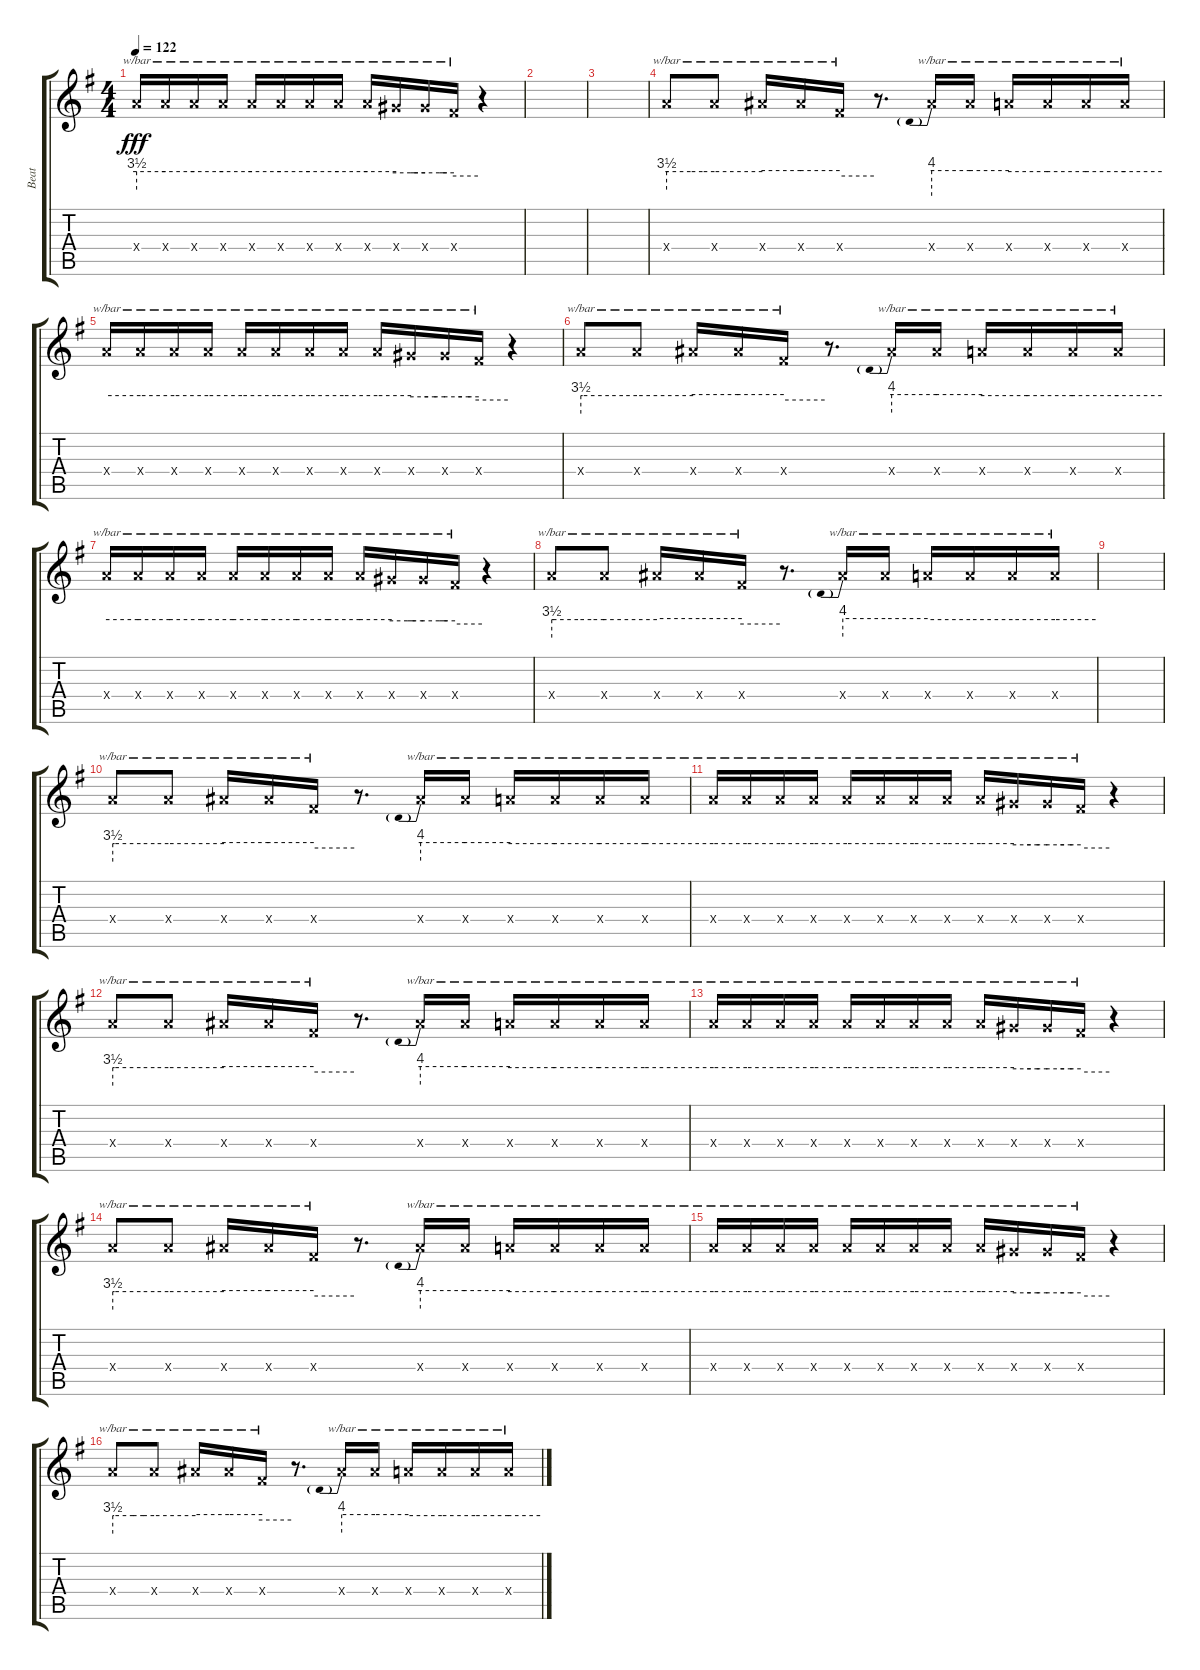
\track ("Beat" "Beat") {instrument electricguitarclean}
\staff {score tabs}
\tuning (E4 B3 G3 D3 A2 E2) {hide}
\ts (4 4)
\tempo 122
\clef g2
\ks g
0.4{x}.16{tbe (hold default 0 14 60 14) dy fff} 0.4{x}.16{tbe (hold default 0 14 60 14)} 0.4{x}.16{tbe (hold default 0 14 60 14)} 0.4{x}.16{tbe (hold default 0 14 60 14)} 0.4{x}.16{tbe (hold default 0 14 60 14)} 0.4{x}.16{tbe (hold default 0 14 60 14)} 0.4{x}.16{tbe (hold default 0 14 60 14)} 0.4{x}.16{tbe (hold default 0 14 60 14)} 0.4{x}.16{tbe (hold default 0 14 60 14)} 0.4{x}.16{tbe (custom default 0 12 30 12 43 12 45 12 60 12)} 0.4{x}.16{tbe (custom default 0 12 30 12 43 12 45 12 60 12)} 0.4{x}.16{tbe (hold default 0 8 60 8)} r.4 |
|
|
0.4{x}.8{tbe (custom default 0 14 2 14 30 14 45 14 60 14)} 0.4{x}.8{tbe (hold default 0 14 60 14)} 0.4{x}.16{tbe (hold default 0 16 60 16)} 0.4{x}.16{tbe (hold default 0 16 60 16)} 0.4{x}.16{tbe (hold default 0 8 60 8)} r.8{d} 0.4{x}.16{tbe (predive default 0 16 60 16)} 0.4{x}.16{tbe (hold default 0 16 60 16)} 0.4{x}.16{tbe (hold default 0 14 60 14)} 0.4{x}.16{tbe (hold default 0 14 60 14)} 0.4{x}.16{tbe (hold default 0 14 60 14)} 0.4{x}.16{tbe (hold default 0 14 60 14)} |
0.4{x}.16{tbe (hold default 0 14 60 14)} 0.4{x}.16{tbe (hold default 0 14 60 14)} 0.4{x}.16{tbe (hold default 0 14 60 14)} 0.4{x}.16{tbe (hold default 0 14 60 14)} 0.4{x}.16{tbe (hold default 0 14 60 14)} 0.4{x}.16{tbe (hold default 0 14 60 14)} 0.4{x}.16{tbe (hold default 0 14 60 14)} 0.4{x}.16{tbe (hold default 0 14 60 14)} 0.4{x}.16{tbe (hold default 0 14 60 14)} 0.4{x}.16{tbe (custom default 0 12 30 12 43 12 45 12 60 12)} 0.4{x}.16{tbe (custom default 0 12 30 12 43 12 45 12 60 12)} 0.4{x}.16{tbe (hold default 0 8 60 8)} r.4 |
0.4{x}.8{tbe (custom default 0 14 2 14 30 14 45 14 60 14)} 0.4{x}.8{tbe (hold default 0 14 60 14)} 0.4{x}.16{tbe (hold default 0 16 60 16)} 0.4{x}.16{tbe (hold default 0 16 60 16)} 0.4{x}.16{tbe (hold default 0 8 60 8)} r.8{d} 0.4{x}.16{tbe (predive default 0 16 60 16)} 0.4{x}.16{tbe (hold default 0 16 60 16)} 0.4{x}.16{tbe (hold default 0 14 60 14)} 0.4{x}.16{tbe (hold default 0 14 60 14)} 0.4{x}.16{tbe (hold default 0 14 60 14)} 0.4{x}.16{tbe (hold default 0 14 60 14)} |
0.4{x}.16{tbe (hold default 0 14 60 14)} 0.4{x}.16{tbe (hold default 0 14 60 14)} 0.4{x}.16{tbe (hold default 0 14 60 14)} 0.4{x}.16{tbe (hold default 0 14 60 14)} 0.4{x}.16{tbe (hold default 0 14 60 14)} 0.4{x}.16{tbe (hold default 0 14 60 14)} 0.4{x}.16{tbe (hold default 0 14 60 14)} 0.4{x}.16{tbe (hold default 0 14 60 14)} 0.4{x}.16{tbe (hold default 0 14 60 14)} 0.4{x}.16{tbe (custom default 0 12 30 12 43 12 45 12 60 12)} 0.4{x}.16{tbe (custom default 0 12 30 12 43 12 45 12 60 12)} 0.4{x}.16{tbe (hold default 0 8 60 8)} r.4 |
0.4{x}.8{tbe (custom default 0 14 2 14 30 14 45 14 60 14)} 0.4{x}.8{tbe (hold default 0 14 60 14)} 0.4{x}.16{tbe (hold default 0 16 60 16)} 0.4{x}.16{tbe (hold default 0 16 60 16)} 0.4{x}.16{tbe (hold default 0 8 60 8)} r.8{d} 0.4{x}.16{tbe (predive default 0 16 60 16)} 0.4{x}.16{tbe (hold default 0 16 60 16)} 0.4{x}.16{tbe (hold default 0 14 60 14)} 0.4{x}.16{tbe (hold default 0 14 60 14)} 0.4{x}.16{tbe (hold default 0 14 60 14)} 0.4{x}.16{tbe (hold default 0 14 60 14)} |
|
0.4{x}.8{tbe (custom default 0 14 2 14 30 14 45 14 60 14)} 0.4{x}.8{tbe (hold default 0 14 60 14)} 0.4{x}.16{tbe (hold default 0 16 60 16)} 0.4{x}.16{tbe (hold default 0 16 60 16)} 0.4{x}.16{tbe (hold default 0 8 60 8)} r.8{d} 0.4{x}.16{tbe (predive default 0 16 60 16)} 0.4{x}.16{tbe (hold default 0 16 60 16)} 0.4{x}.16{tbe (hold default 0 14 60 14)} 0.4{x}.16{tbe (hold default 0 14 60 14)} 0.4{x}.16{tbe (hold default 0 14 60 14)} 0.4{x}.16{tbe (hold default 0 14 60 14)} |
0.4{x}.16{tbe (hold default 0 14 60 14)} 0.4{x}.16{tbe (hold default 0 14 60 14)} 0.4{x}.16{tbe (hold default 0 14 60 14)} 0.4{x}.16{tbe (hold default 0 14 60 14)} 0.4{x}.16{tbe (hold default 0 14 60 14)} 0.4{x}.16{tbe (hold default 0 14 60 14)} 0.4{x}.16{tbe (hold default 0 14 60 14)} 0.4{x}.16{tbe (hold default 0 14 60 14)} 0.4{x}.16{tbe (hold default 0 14 60 14)} 0.4{x}.16{tbe (custom default 0 12 30 12 43 12 45 12 60 12)} 0.4{x}.16{tbe (custom default 0 12 30 12 43 12 45 12 60 12)} 0.4{x}.16{tbe (hold default 0 8 60 8)} r.4 |
0.4{x}.8{tbe (custom default 0 14 2 14 30 14 45 14 60 14)} 0.4{x}.8{tbe (hold default 0 14 60 14)} 0.4{x}.16{tbe (hold default 0 16 60 16)} 0.4{x}.16{tbe (hold default 0 16 60 16)} 0.4{x}.16{tbe (hold default 0 8 60 8)} r.8{d} 0.4{x}.16{tbe (predive default 0 16 60 16)} 0.4{x}.16{tbe (hold default 0 16 60 16)} 0.4{x}.16{tbe (hold default 0 14 60 14)} 0.4{x}.16{tbe (hold default 0 14 60 14)} 0.4{x}.16{tbe (hold default 0 14 60 14)} 0.4{x}.16{tbe (hold default 0 14 60 14)} |
0.4{x}.16{tbe (hold default 0 14 60 14)} 0.4{x}.16{tbe (hold default 0 14 60 14)} 0.4{x}.16{tbe (hold default 0 14 60 14)} 0.4{x}.16{tbe (hold default 0 14 60 14)} 0.4{x}.16{tbe (hold default 0 14 60 14)} 0.4{x}.16{tbe (hold default 0 14 60 14)} 0.4{x}.16{tbe (hold default 0 14 60 14)} 0.4{x}.16{tbe (hold default 0 14 60 14)} 0.4{x}.16{tbe (hold default 0 14 60 14)} 0.4{x}.16{tbe (custom default 0 12 30 12 43 12 45 12 60 12)} 0.4{x}.16{tbe (custom default 0 12 30 12 43 12 45 12 60 12)} 0.4{x}.16{tbe (hold default 0 8 60 8)} r.4 |
0.4{x}.8{tbe (custom default 0 14 2 14 30 14 45 14 60 14)} 0.4{x}.8{tbe (hold default 0 14 60 14)} 0.4{x}.16{tbe (hold default 0 16 60 16)} 0.4{x}.16{tbe (hold default 0 16 60 16)} 0.4{x}.16{tbe (hold default 0 8 60 8)} r.8{d} 0.4{x}.16{tbe (predive default 0 16 60 16)} 0.4{x}.16{tbe (hold default 0 16 60 16)} 0.4{x}.16{tbe (hold default 0 14 60 14)} 0.4{x}.16{tbe (hold default 0 14 60 14)} 0.4{x}.16{tbe (hold default 0 14 60 14)} 0.4{x}.16{tbe (hold default 0 14 60 14)} |
0.4{x}.16{tbe (hold default 0 14 60 14)} 0.4{x}.16{tbe (hold default 0 14 60 14)} 0.4{x}.16{tbe (hold default 0 14 60 14)} 0.4{x}.16{tbe (hold default 0 14 60 14)} 0.4{x}.16{tbe (hold default 0 14 60 14)} 0.4{x}.16{tbe (hold default 0 14 60 14)} 0.4{x}.16{tbe (hold default 0 14 60 14)} 0.4{x}.16{tbe (hold default 0 14 60 14)} 0.4{x}.16{tbe (hold default 0 14 60 14)} 0.4{x}.16{tbe (custom default 0 12 30 12 43 12 45 12 60 12)} 0.4{x}.16{tbe (custom default 0 12 30 12 43 12 45 12 60 12)} 0.4{x}.16{tbe (hold default 0 8 60 8)} r.4 |
0.4{x}.8{tbe (custom default 0 14 2 14 30 14 45 14 60 14)} 0.4{x}.8{tbe (hold default 0 14 60 14)} 0.4{x}.16{tbe (hold default 0 16 60 16)} 0.4{x}.16{tbe (hold default 0 16 60 16)} 0.4{x}.16{tbe (hold default 0 8 60 8)} r.8{d} 0.4{x}.16{tbe (predive default 0 16 60 16)} 0.4{x}.16{tbe (hold default 0 16 60 16)} 0.4{x}.16{tbe (hold default 0 14 60 14)} 0.4{x}.16{tbe (hold default 0 14 60 14)} 0.4{x}.16{tbe (hold default 0 14 60 14)} 0.4{x}.16{tbe (hold default 0 14 60 14)}
